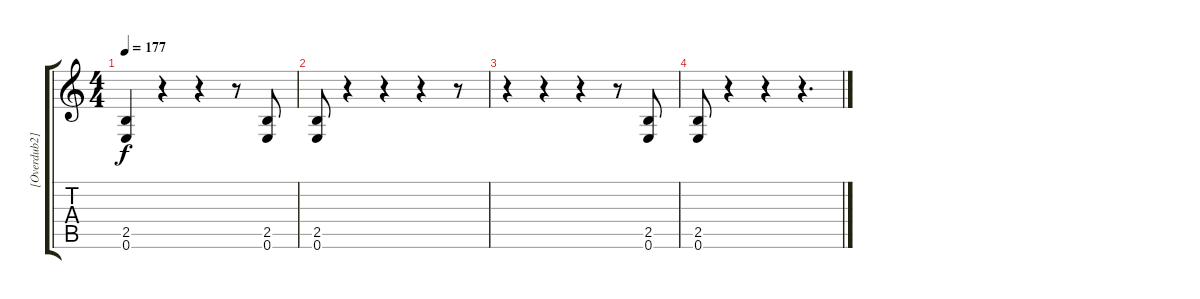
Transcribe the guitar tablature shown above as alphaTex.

\track ("[Overdub2]" "[Overdub2]") {instrument distortionguitar}
\staff {score tabs}
\tuning (E4 B3 G3 D3 A2 E2) {hide}
\ts (4 4)
\tempo 177
\clef g2
\ks c
(2.5 0.6).4{dy f volume 14 balance 1 instrument distortionguitar} r.4 r.4 r.8 (2.5 0.6).8 |
(2.5 0.6).8 r.4 r.4 r.4 r.8 |
r.4 r.4 r.4 r.8 (2.5 0.6).8 |
(2.5 0.6).8 r.4 r.4 r.4{d}
